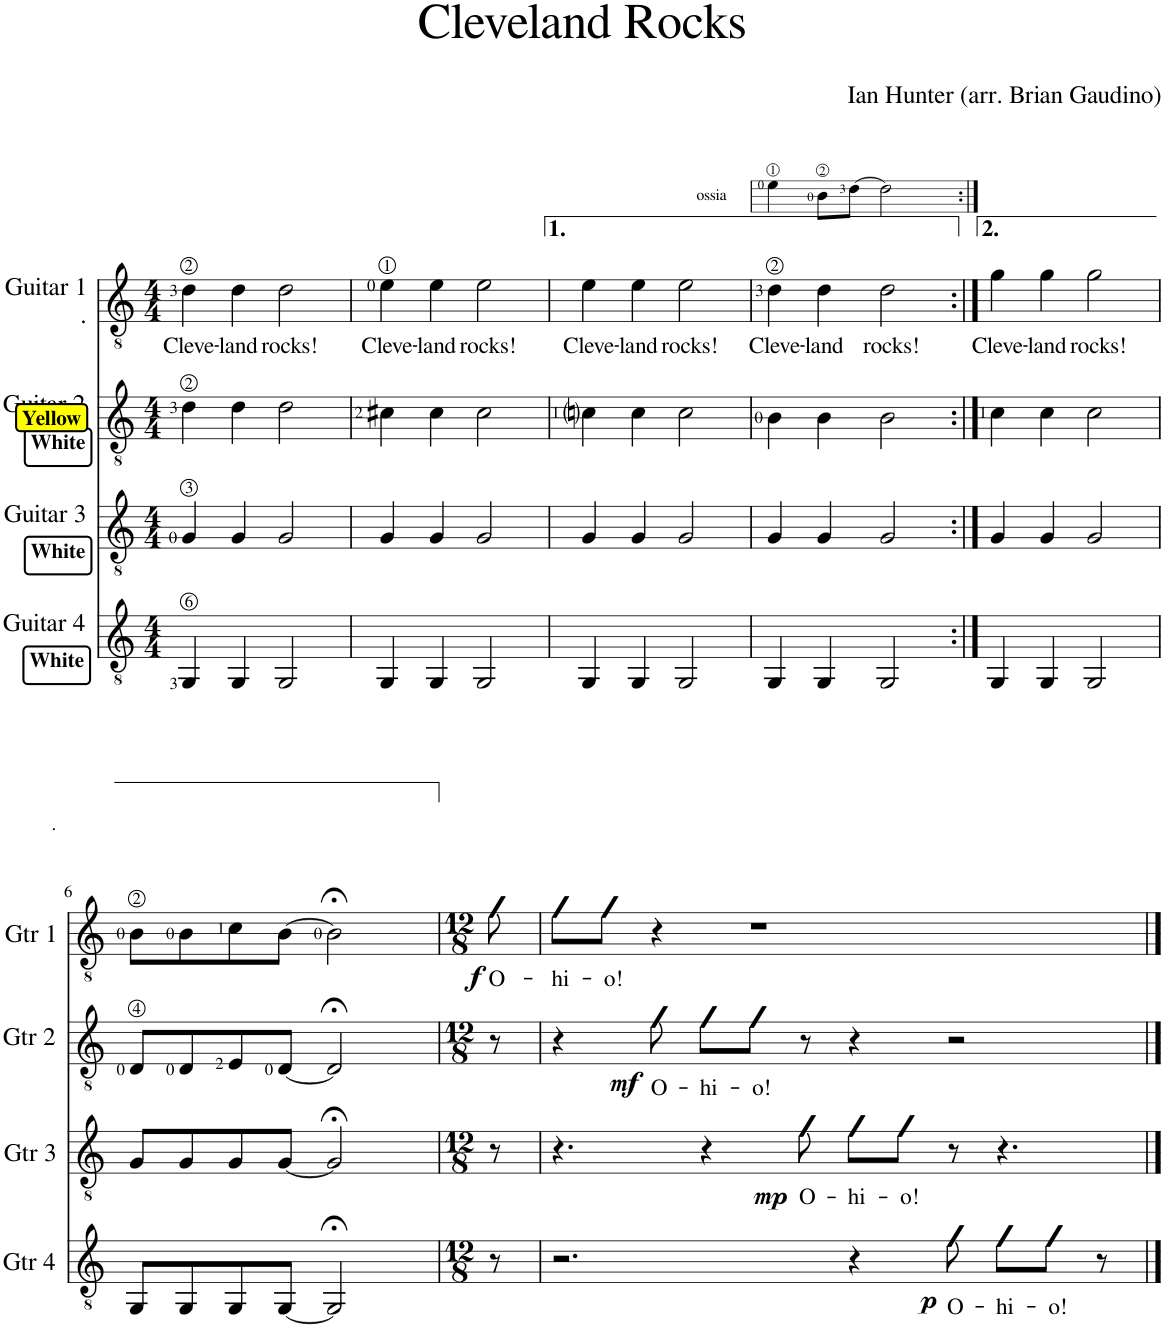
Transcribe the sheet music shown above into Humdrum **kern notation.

**kern	**text	**dynam	**kern	**text	**dynam	**kern	**text	**dynam	**kern	**text	**dynam	**kern
*part5	*part5	*part5	*part4	*part4	*part4	*part3	*part3	*part3	*part2	*part2	*part2	*part1
*staff5	*staff5	*staff5	*staff4	*staff4	*staff4	*staff3	*staff3	*staff3	*staff2	*staff2	*staff2	*staff1
*I"Guitar 4 .	*	*	*I"Guitar 3 .	*	*	*I"Guitar 2 .	*	*	*I"Guitar 1 .	*	*	*I"Classical Guitar
*I'Gtr 4	*	*	*I'Gtr 3	*	*	*I'Gtr 2	*	*	*I'Gtr 1	*	*	*
*	*	*	*	*	*	*	*	*	*	*	*	*stria5
*clefGv2	*	*	*clefGv2	*	*	*clefGv2	*	*	*clefGv2	*	*	*clefGv2
*k[]	*	*	*k[]	*	*	*k[]	*	*	*k[]	*	*	*k[]
*M4/4	*	*	*M4/4	*	*	*M4/4	*	*	*M4/4	*	*	*M4/4
!!LO:REH:place=s1:b:B:cj:t=Yellow
!!LO:REH:place=s1:b:t=
!!LO:REH:place=s1:b:B:cj:t=White
!!LO:REH:place=s1:b:t=
!!LO:REH:place=s1:b:B:cj:t=White
!!LO:REH:place=s1:b:t=
!!LO:REH:place=s1:b:B:cj:t=White
=1	=1	=1	=1	=1	=1	=1	=1	=1	=1	=1	=1	=1
!	!	!	!	!	!	!	!	!	!	!LO:LY:b	!	!
4GG/	.	.	4G/	.	.	4d\	.	.	4d\	Cleve-	.	1r
!	!	!	!	!	!	!	!	!	!	!LO:LY:b	!	!
4GG/	.	.	4G/	.	.	4d\	.	.	4d\	-land	.	.
!	!	!	!	!	!	!	!	!	!	!LO:LY:b	!	!
2GG/	.	.	2G/	.	.	2d\	.	.	2d\	rocks!	.	.
=2	=2	=2	=2	=2	=2	=2	=2	=2	=2	=2	=2	=2
!	!	!	!	!	!	!	!	!	!	!LO:LY:b	!	!
4GG/	.	.	4G/	.	.	4c#X\	.	.	4e\	Cleve-	.	1r
!	!	!	!	!	!	!	!	!	!	!LO:LY:b	!	!
4GG/	.	.	4G/	.	.	4c#\	.	.	4e\	-land	.	.
!	!	!	!	!	!	!	!	!	!	!LO:LY:b	!	!
2GG/	.	.	2G/	.	.	2c#\	.	.	2e\	rocks!	.	.
=3	=3	=3	=3	=3	=3	=3	=3	=3	=3	=3	=3	=3
!	!	!	!	!	!	!	!	!	!	!LO:LY:b	!	!
4GG/	.	.	4G/	.	.	4cni\	.	.	4e\	Cleve-	.	1r
!	!	!	!	!	!	!	!	!	!	!LO:LY:b	!	!
4GG/	.	.	4G/	.	.	4c\	.	.	4e\	-land	.	.
!	!	!	!	!	!	!	!	!	!	!LO:LY:b	!	!
2GG/	.	.	2G/	.	.	2c\	.	.	2e\	rocks!	.	.
=4	=4	=4	=4	=4	=4	=4	=4	=4	=4	=4	=4	=4
!	!	!	!	!	!	!	!	!	!	!	!	!LO:TX:a:t=ossia
!	!	!	!	!	!	!	!	!	!	!LO:LY:b	!	!
4GG/	.	.	4G/	.	.	4B\	.	.	4d\	Cleve-	.	4e\
!	!	!	!	!	!	!	!	!	!	!LO:LY:b	!	!
4GG/	.	.	4G/	.	.	4B\	.	.	4d\	-land	.	8B\L
.	.	.	.	.	.	.	.	.	.	.	.	[8d\J
!	!	!	!	!	!	!	!	!	!	!LO:LY:b	!	!
2GG/	.	.	2G/	.	.	2B\	.	.	2d\	rocks!	.	2d\]
=5:|!	=5:|!	=5:|!	=5:|!	=5:|!	=5:|!	=5:|!	=5:|!	=5:|!	=5:|!	=5:|!	=5:|!	=5:|!
!	!	!	!	!	!	!	!	!	!	!LO:LY:b	!	!
4GG/	.	.	4G/	.	.	4c\	.	.	4g\	Cleve-	.	1r
!	!	!	!	!	!	!	!	!	!	!LO:LY:b	!	!
4GG/	.	.	4G/	.	.	4c\	.	.	4g\	-land	.	.
!	!	!	!	!	!	!	!	!	!	!LO:LY:b	!	!
2GG/	.	.	2G/	.	.	2c\	.	.	2g\	rocks!	.	.
!!LO:LB:g=z
=6	=6	=6	=6	=6	=6	=6	=6	=6	=6	=6	=6	=6
8GG/L	.	.	8G/L	.	.	8D/L	.	.	8B\L	.	.	1r
8GG/	.	.	8G/	.	.	8D/	.	.	8B\	.	.	.
8GG/	.	.	8G/	.	.	8E/	.	.	8c\	.	.	.
[8GG/J	.	.	[8G/J	.	.	[8D/J	.	.	[8B\J	.	.	.
2GG;</]	.	.	2G;</]	.	.	2D;</]	.	.	2B;<\]	.	.	.
=7	=7	=7	=7	=7	=7	=7	=7	=7	=7	=7	=7	=7
*M12/8	*	*	*M12/8	*	*	*M12/8	*	*	*M12/8	*	*	*M12/8
!	!	!	!	!	!	!	!	!	!	!LO:LY:b	!LO:DY:b	!
8r	.	.	8r	.	.	8r	.	.	8g\	O-	f	8r
=8	=8	=8	=8	=8	=8	=8	=8	=8	=8	=8	=8	=8
!	!	!	!	!	!	!	!	!	!	!LO:LY:b	!	!
2.r	.	.	4.r	.	.	4r	.	.	8g\L	-hi-	.	1.r
!	!	!	!	!	!	!	!	!	!	!LO:LY:b	!	!
.	.	.	.	.	.	.	.	.	8g\J	-o!	.	.
!	!	!	!	!	!	!	!LO:LY:b	!LO:DY:b	!	!	!	!
.	.	.	.	.	.	8g\	O-	mf	4r	.	.	.
!	!	!	!	!	!	!	!LO:LY:b	!	!	!	!	!
.	.	.	4r	.	.	8g\L	-hi-	.	.	.	.	.
!	!	!	!	!	!	!	!LO:LY:b	!	!	!	!	!
.	.	.	.	.	.	8g\J	-o!	.	1r	.	.	.
!	!	!	!	!LO:LY:b	!LO:DY:b	!	!	!	!	!	!	!
.	.	.	8g\	O-	mp	8r	.	.	.	.	.	.
!	!	!	!	!LO:LY:b	!	!	!	!	!	!	!	!
4r	.	.	8g\L	-hi-	.	4r	.	.	.	.	.	.
!	!	!	!	!LO:LY:b	!	!	!	!	!	!	!	!
.	.	.	8g\J	-o!	.	.	.	.	.	.	.	.
!	!LO:LY:b	!LO:DY:b	!	!	!	!	!	!	!	!	!	!
8g\	O-	p	8r	.	.	2r	.	.	.	.	.	.
!	!LO:LY:b	!	!	!	!	!	!	!	!	!	!	!
8g\L	-hi-	.	4.r	.	.	.	.	.	.	.	.	.
!	!LO:LY:b	!	!	!	!	!	!	!	!	!	!	!
8g\J	-o!	.	.	.	.	.	.	.	.	.	.	.
8r	.	.	.	.	.	.	.	.	.	.	.	.
==	==	==	==	==	==	==	==	==	==	==	==	==
*-	*-	*-	*-	*-	*-	*-	*-	*-	*-	*-	*-	*-
